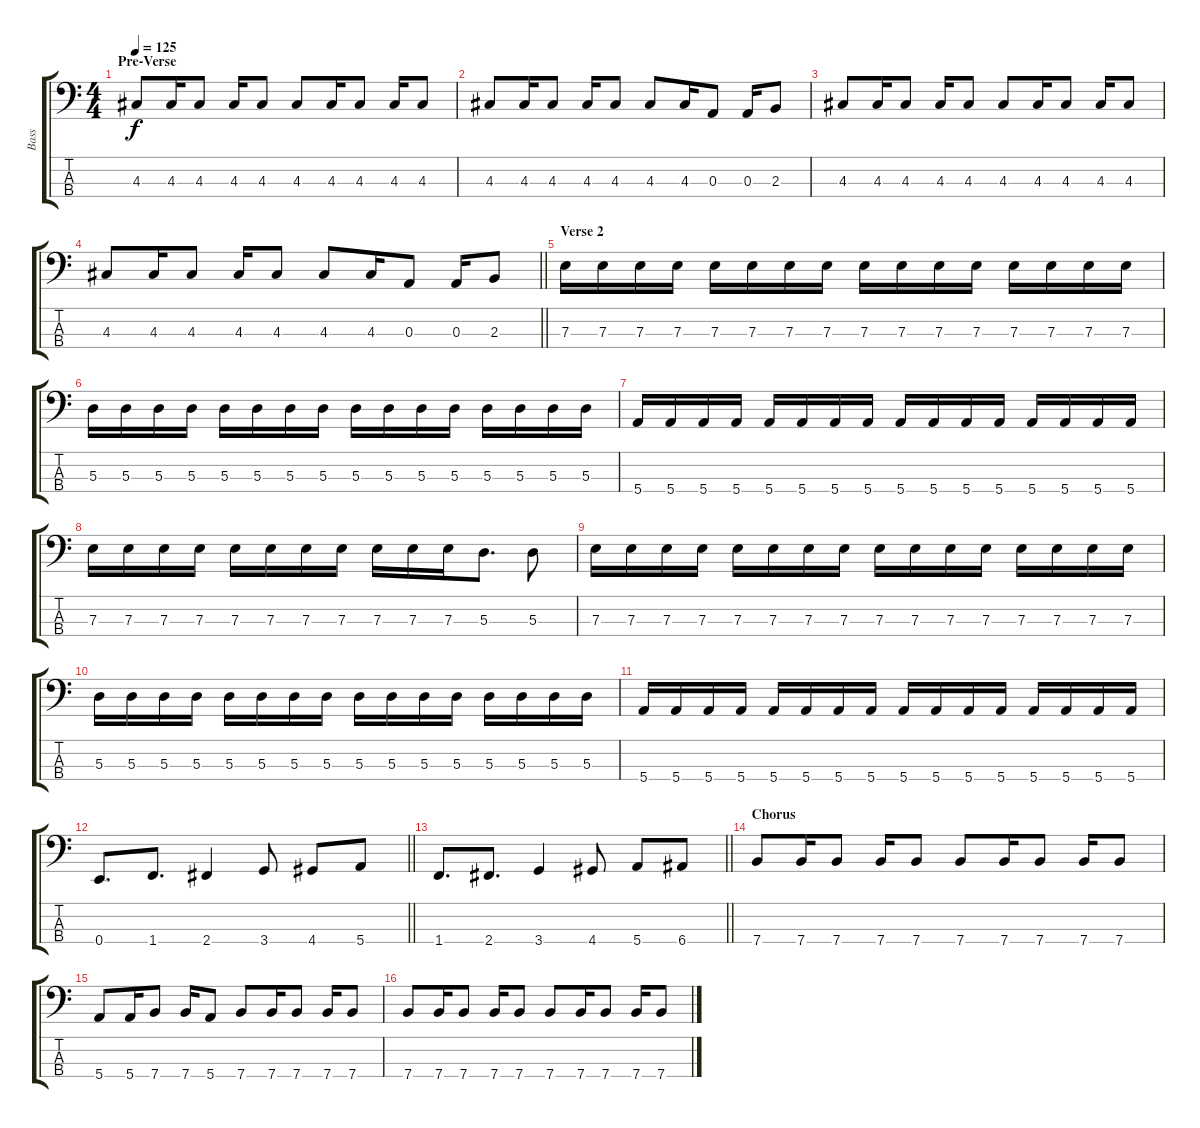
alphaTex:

\track ("Bass" "Bass") {instrument electricbassfinger}
\staff {score tabs}
\tuning (G2 D2 A1 E1) {hide}
\ts (4 4)
\section ("" "Pre-Verse")
\tempo 125
\clef f4
\ks c
4.3.8{dy f} 4.3.16 4.3.8 4.3.16 4.3.8 4.3.8 4.3.16 4.3.8 4.3.16 4.3.8 |
4.3.8 4.3.16 4.3.8 4.3.16 4.3.8 4.3.8 4.3.16 0.3.8 0.3.16 2.3.8 |
4.3.8 4.3.16 4.3.8 4.3.16 4.3.8 4.3.8 4.3.16 4.3.8 4.3.16 4.3.8 |
\barLineRight lightlight
4.3.8 4.3.16 4.3.8 4.3.16 4.3.8 4.3.8 4.3.16 0.3.8 0.3.16 2.3.8 |
\section ("" "Verse 2")
7.3.16 7.3.16 7.3.16 7.3.16 7.3.16 7.3.16 7.3.16 7.3.16 7.3.16 7.3.16 7.3.16 7.3.16 7.3.16 7.3.16 7.3.16 7.3.16 |
5.3.16 5.3.16 5.3.16 5.3.16 5.3.16 5.3.16 5.3.16 5.3.16 5.3.16 5.3.16 5.3.16 5.3.16 5.3.16 5.3.16 5.3.16 5.3.16 |
5.4.16 5.4.16 5.4.16 5.4.16 5.4.16 5.4.16 5.4.16 5.4.16 5.4.16 5.4.16 5.4.16 5.4.16 5.4.16 5.4.16 5.4.16 5.4.16 |
7.3.16 7.3.16 7.3.16 7.3.16 7.3.16 7.3.16 7.3.16 7.3.16 7.3.16 7.3.16 7.3.16 5.3.8{d} 5.3.8 |
7.3.16 7.3.16 7.3.16 7.3.16 7.3.16 7.3.16 7.3.16 7.3.16 7.3.16 7.3.16 7.3.16 7.3.16 7.3.16 7.3.16 7.3.16 7.3.16 |
5.3.16 5.3.16 5.3.16 5.3.16 5.3.16 5.3.16 5.3.16 5.3.16 5.3.16 5.3.16 5.3.16 5.3.16 5.3.16 5.3.16 5.3.16 5.3.16 |
5.4.16 5.4.16 5.4.16 5.4.16 5.4.16 5.4.16 5.4.16 5.4.16 5.4.16 5.4.16 5.4.16 5.4.16 5.4.16 5.4.16 5.4.16 5.4.16 |
\barLineRight lightlight
0.4.8{d} 1.4.8{d} 2.4.4 3.4.8 4.4.8 5.4.8 |
\barLineRight lightlight
1.4.8{d} 2.4.8{d} 3.4.4 4.4.8 5.4.8 6.4.8 |
\section ("" "Chorus")
7.4.8 7.4.16 7.4.8 7.4.16 7.4.8 7.4.8 7.4.16 7.4.8 7.4.16 7.4.8 |
5.4.8 5.4.16 7.4.8 7.4.16 5.4.8 7.4.8 7.4.16 7.4.8 7.4.16 7.4.8 |
7.4.8 7.4.16 7.4.8 7.4.16 7.4.8 7.4.8 7.4.16 7.4.8 7.4.16 7.4.8
